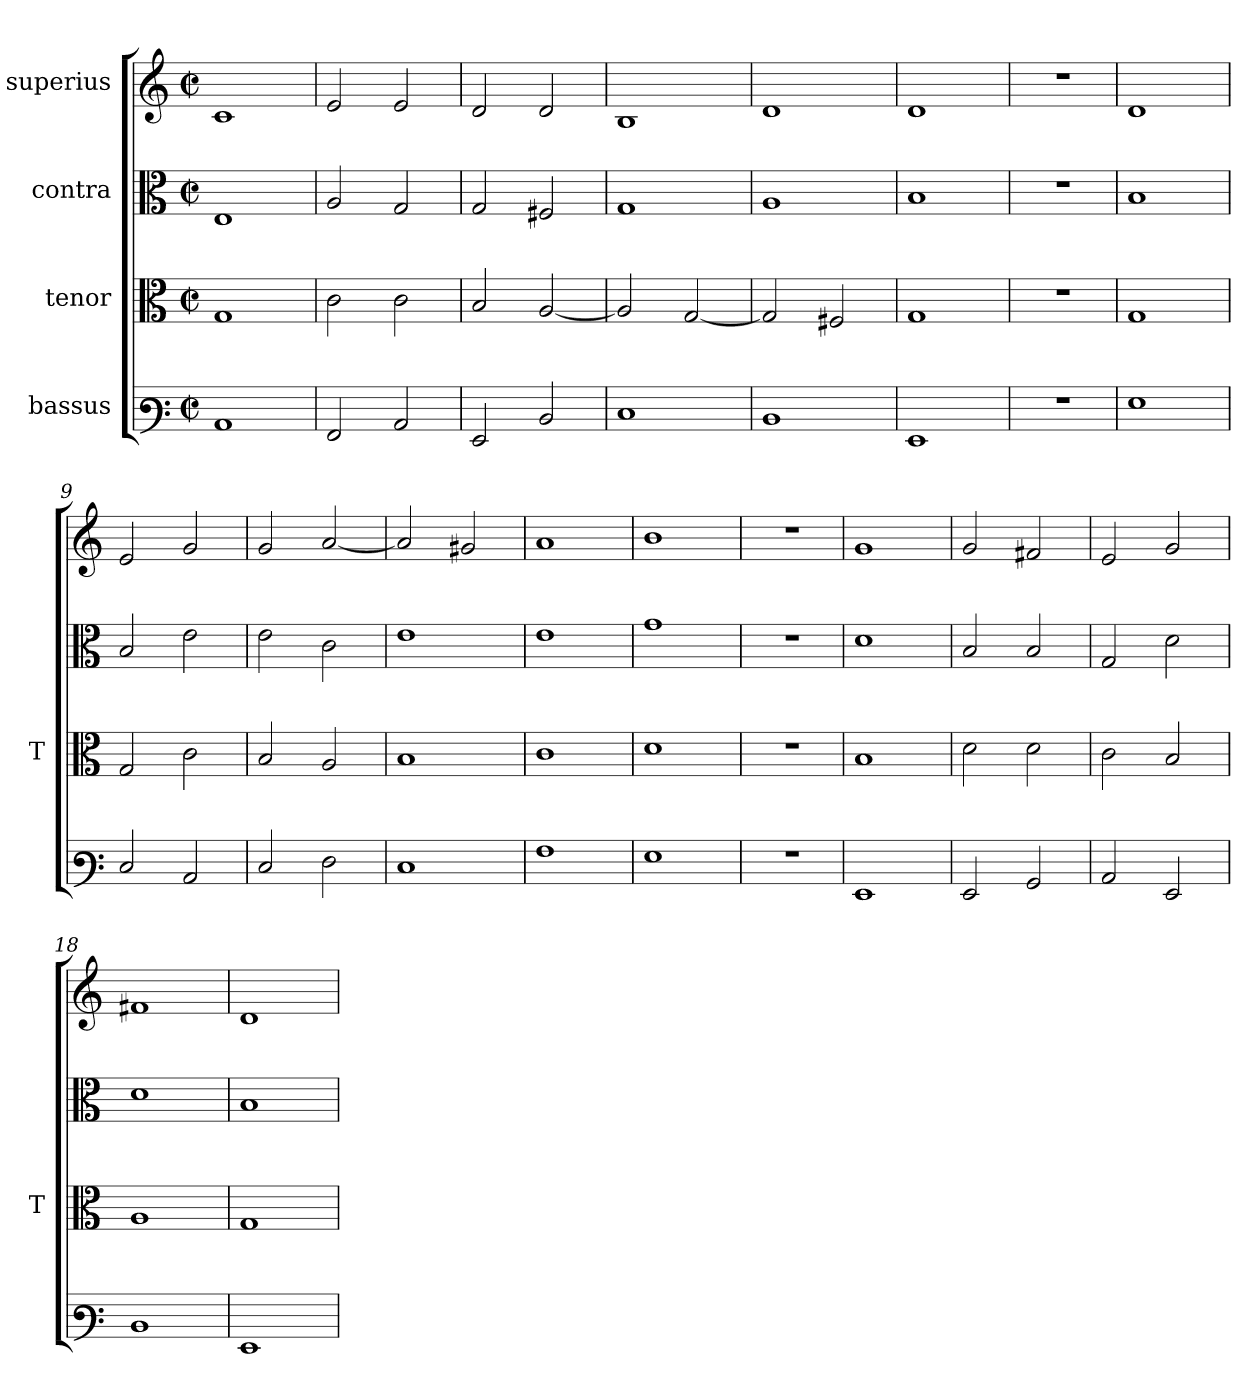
**kern	**kern	**kern	**kern
*part4	*part3	*part2	*part1
*staff4	*staff3	*staff2	*staff1
*I"bassus	*I"tenor	*I"contra	*I"superius
*	*I'T	*	*
*clefF3	*clefC3	*clefC3	*clefG2
*M2/2	*M2/2	*M2/2	*M2/2
*met(c|)	*met(c|)	*met(c|)	*met(c|)
=1	=1	=1	=1
1C	1G	1E	1c
=2	=2	=2	=2
2AA	2c	2A	2e
2C	2c	2G	2e
=3	=3	=3	=3
2GG	2B	2G	2d
2D	[2A	2F#X	2d
=4	=4	=4	=4
1E	2A]	1G	1B
.	[2G	.	.
=5	=5	=5	=5
1D	2G]	1A	1d
.	2F#X	.	.
=6	=6	=6	=6
1GG	1G	1B	1d
=7	=7	=7	=7
1r	1r	1r	1r
=8	=8	=8	=8
1G	1G	1B	1d
=9	=9	=9	=9
2E	2G	2B	2e
2C	2c	2e	2g
=10	=10	=10	=10
2E	2B	2e	2g
2F	2A	2c	[2a
=11	=11	=11	=11
1E	1B	1e	2a]
.	.	.	2g#X
=12	=12	=12	=12
1A	1c	1e	1a
=13	=13	=13	=13
1G	1d	1g	1b
=14	=14	=14	=14
1r	1r	1r	1r
=15	=15	=15	=15
1GG	1B	1d	1g
=16	=16	=16	=16
2GG	2d	2B	2g
2BB	2d	2B	2f#X
=17	=17	=17	=17
2C	2c	2G	2e
2GG	2B	2d	2g
=18	=18	=18	=18
1D	1A	1d	1f#X
=19	=19	=19	=19
1GG	1G	1B	1d
=	=	=	=
*-	*-	*-	*-
